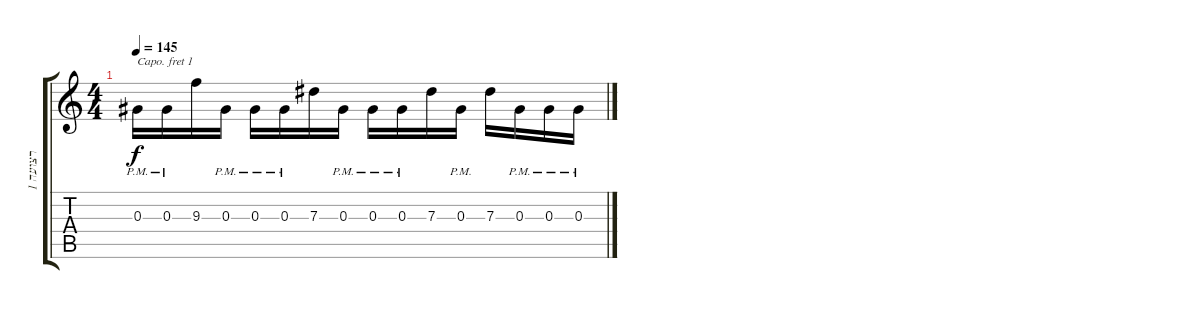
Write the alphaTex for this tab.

\track ("רצועה 1" "רצועה 1") {instrument electricguitarclean}
\staff {score tabs}
\capo 1
\tuning (E4 B3 G3 D3 A2 E2) {hide}
\ts (4 4)
\tempo 145
\clef g2
\ks c
0.3{pm}.16{dy f} 0.3{pm}.16 9.3.16 0.3{pm}.16 0.3{pm}.16 0.3{pm}.16 7.3.16 0.3{pm}.16 0.3{pm}.16 0.3{pm}.16 7.3.16 0.3{pm}.16 7.3.16 0.3{pm}.16 0.3{pm}.16 0.3{pm}.16
